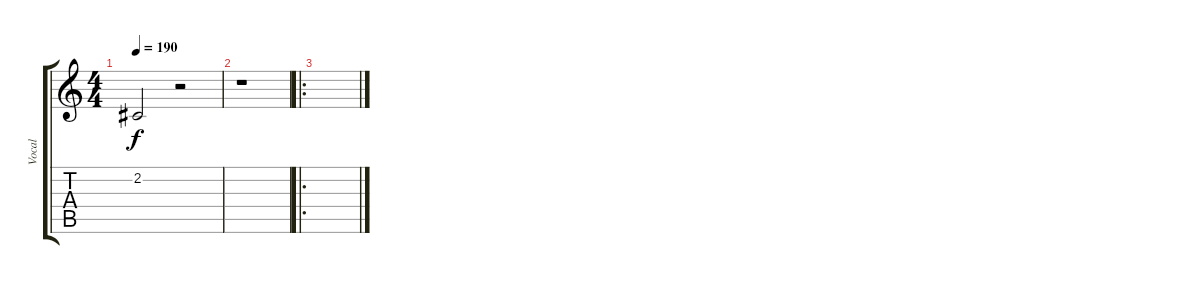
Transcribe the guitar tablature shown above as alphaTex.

\track ("Vocal" "Vocal") {instrument viola}
\staff {score tabs}
\tuning (E4 B3 G3 D3 A2 E2) {hide}
\ts (4 4)
\tempo 190
\clef g2
\ks c
2.2.2{dy f} r.2 |
r.1 |
\ro
